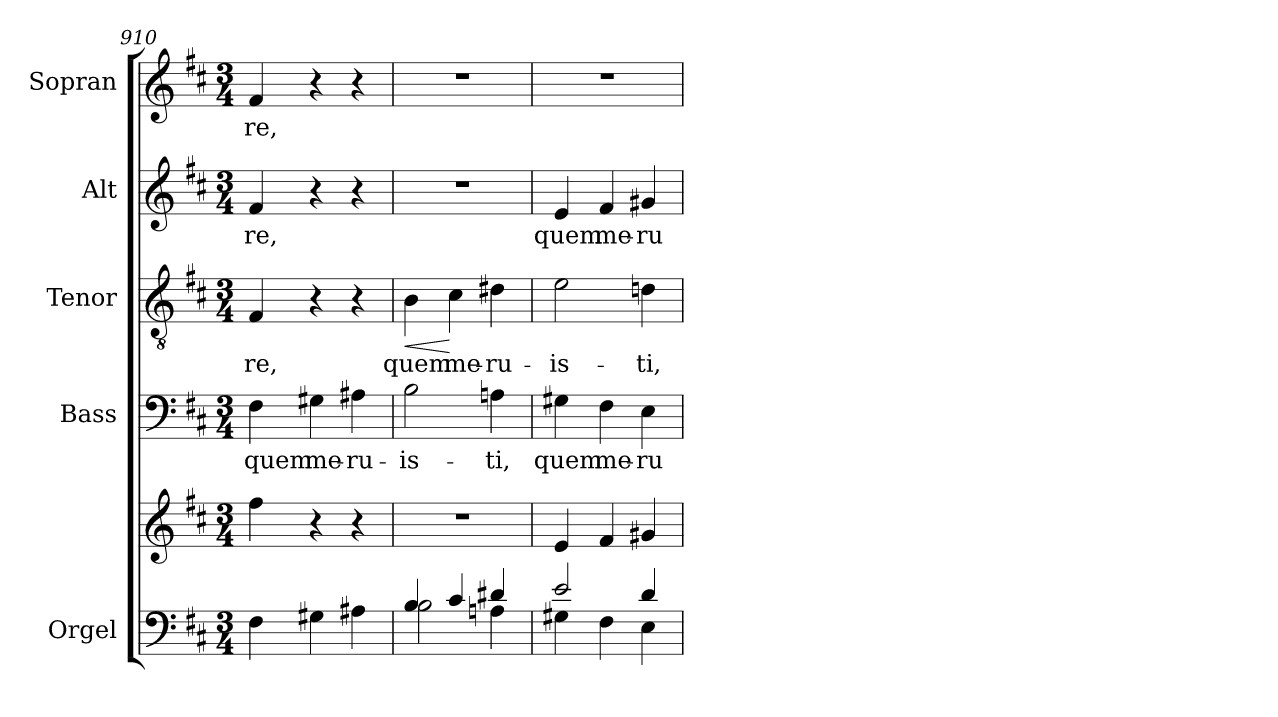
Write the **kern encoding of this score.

**kern	**kern	**kern	**text	**kern	**text	**dynam	**kern	**text	**kern	**text
*part5	*part5	*part4	*part4	*part3	*part3	*part3	*part2	*part2	*part1	*part1
*staff6	*staff5	*staff4	*staff4	*staff3	*staff3	*staff3	*staff2	*staff2	*staff1	*staff1
*I"Orgel	*	*I"Bass	*	*I"Tenor	*	*	*I"Alt	*	*I"Sopran	*
*I'Org.	*	*I'B.	*	*I'T.	*	*	*I'A.	*	*I'S.	*
*clefF4	*clefG2	*clefF4	*	*clefGv2	*	*	*clefG2	*	*clefG2	*
*k[f#c#]	*k[f#c#]	*k[f#c#]	*	*k[f#c#]	*	*	*k[f#c#]	*	*k[f#c#]	*
*D:	*D:	*D:	*	*D:	*	*	*D:	*	*D:	*
*M3/4	*M3/4	*M3/4	*	*M3/4	*	*	*M3/4	*	*M3/4	*
=910	=910	=910	=910	=910	=910	=910	=910	=910	=910	=910
!	!	!	!LO:LY:b	!	!LO:LY:b	!	!	!LO:LY:b	!	!LO:LY:b
4F#\	4ff#\	4F#\	quem	4F#/	-re,	.	4f#/	-re,	4f#/	-re,
!	!	!	!LO:LY:b	!	!	!	!	!	!	!
4G#X\	4r	4G#X\	me-	4r	.	.	4r	.	4r	.
!	!	!	!LO:LY:b	!	!	!	!	!	!	!
4A#X\	4r	4A#X\	-ru-	4r	.	.	4r	.	4r	.
!!LO:LB:g=z
=911	=911	=911	=911	=911	=911	=911	=911	=911	=911	=911
*^	*	*	*	*	*	*	*	*	*	*
!	!	!	!	!LO:LY:b	!	!LO:LY:b	!LO:HP:b	!	!	!	!
4B/	2B\	2.r	2B\	-is-	4B\	quem	<	2.r	.	2.r	.
!	!	!	!	!	!	!LO:LY:b	!	!	!	!	!
4c#/	.	.	.	.	4c#\	me-	[	.	.	.	.
!	!	!	!	!LO:LY:b	!	!LO:LY:b	!	!	!	!	!
4d#X/	4An\	.	4An\	-ti,	4d#X\	-ru-	.	.	.	.	.
=912	=912	=912	=912	=912	=912	=912	=912	=912	=912	=912	=912
!	!	!	!	!LO:LY:b	!	!LO:LY:b	!	!	!LO:LY:b	!	!
2e/	4G#X\	4e/	4G#X\	quem	2e\	-is-	.	4e/	quem	2.r	.
!	!	!	!	!LO:LY:b	!	!	!	!	!LO:LY:b	!	!
.	4F#\	4f#/	4F#\	me-	.	.	.	4f#/	me-	.	.
!	!	!	!	!LO:LY:b	!	!LO:LY:b	!	!	!LO:LY:b	!	!
4d/	4E\	4g#X/	4E\	-ru-	4dn\	-ti,	.	4g#X/	-ru-	.	.
*v	*v	*	*	*	*	*	*	*	*	*	*
=	=	=	=	=	=	=	=	=	=	=
*-	*-	*-	*-	*-	*-	*-	*-	*-	*-	*-
